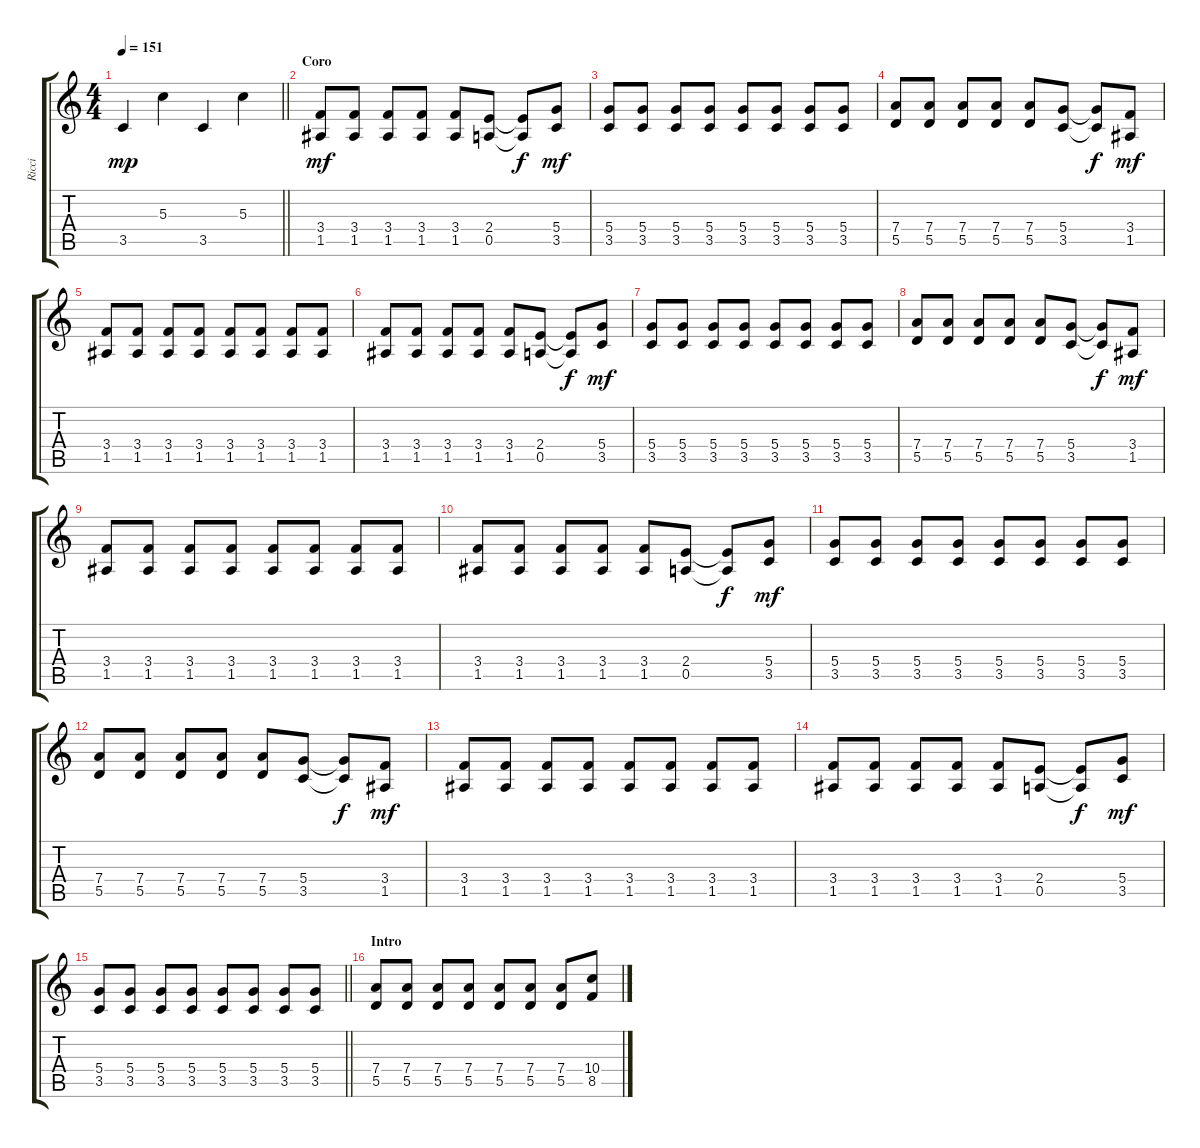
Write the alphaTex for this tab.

\track ("Ricci" "Ricci") {instrument overdrivenguitar}
\staff {score tabs}
\tuning (E4 B3 G3 D3 A2 D2) {hide}
\ts (4 4)
\tempo 151
\clef g2
\barLineRight lightlight
\ks c
3.5{t}.4{dy mp} 5.3.4 3.5.4 5.3.4 |
\section ("" "Coro")
(3.4 1.5).8{dy mf} (3.4 1.5).8 (3.4 1.5).8 (3.4 1.5).8 (3.4 1.5).8 (2.4 0.5).8 (2.4{t} 0.5{t}).8{dy f} (5.4 3.5).8{dy mf} |
(5.4 3.5).8 (5.4 3.5).8 (5.4 3.5).8 (5.4 3.5).8 (5.4 3.5).8 (5.4 3.5).8 (5.4 3.5).8 (5.4 3.5).8 |
(7.4 5.5).8 (7.4 5.5).8 (7.4 5.5).8 (7.4 5.5).8 (7.4 5.5).8 (5.4 3.5).8 (5.4{t} 3.5{t}).8{dy f} (3.4 1.5).8{dy mf} |
(3.4 1.5).8 (3.4 1.5).8 (3.4 1.5).8 (3.4 1.5).8 (3.4 1.5).8 (3.4 1.5).8 (3.4 1.5).8 (3.4 1.5).8 |
(3.4 1.5).8 (3.4 1.5).8 (3.4 1.5).8 (3.4 1.5).8 (3.4 1.5).8 (2.4 0.5).8 (2.4{t} 0.5{t}).8{dy f} (5.4 3.5).8{dy mf} |
(5.4 3.5).8 (5.4 3.5).8 (5.4 3.5).8 (5.4 3.5).8 (5.4 3.5).8 (5.4 3.5).8 (5.4 3.5).8 (5.4 3.5).8 |
(7.4 5.5).8 (7.4 5.5).8 (7.4 5.5).8 (7.4 5.5).8 (7.4 5.5).8 (5.4 3.5).8 (5.4{t} 3.5{t}).8{dy f} (3.4 1.5).8{dy mf} |
(3.4 1.5).8 (3.4 1.5).8 (3.4 1.5).8 (3.4 1.5).8 (3.4 1.5).8 (3.4 1.5).8 (3.4 1.5).8 (3.4 1.5).8 |
(3.4 1.5).8 (3.4 1.5).8 (3.4 1.5).8 (3.4 1.5).8 (3.4 1.5).8 (2.4 0.5).8 (2.4{t} 0.5{t}).8{dy f} (5.4 3.5).8{dy mf} |
(5.4 3.5).8 (5.4 3.5).8 (5.4 3.5).8 (5.4 3.5).8 (5.4 3.5).8 (5.4 3.5).8 (5.4 3.5).8 (5.4 3.5).8 |
(7.4 5.5).8 (7.4 5.5).8 (7.4 5.5).8 (7.4 5.5).8 (7.4 5.5).8 (5.4 3.5).8 (5.4{t} 3.5{t}).8{dy f} (3.4 1.5).8{dy mf} |
(3.4 1.5).8 (3.4 1.5).8 (3.4 1.5).8 (3.4 1.5).8 (3.4 1.5).8 (3.4 1.5).8 (3.4 1.5).8 (3.4 1.5).8 |
(3.4 1.5).8 (3.4 1.5).8 (3.4 1.5).8 (3.4 1.5).8 (3.4 1.5).8 (2.4 0.5).8 (2.4{t} 0.5{t}).8{dy f} (5.4 3.5).8{dy mf} |
\barLineRight lightlight
(5.4 3.5).8 (5.4 3.5).8 (5.4 3.5).8 (5.4 3.5).8 (5.4 3.5).8 (5.4 3.5).8 (5.4 3.5).8 (5.4 3.5).8 |
\section ("" "Intro")
(7.4 5.5).8 (7.4 5.5).8 (7.4 5.5).8 (7.4 5.5).8 (7.4 5.5).8 (7.4 5.5).8 (7.4 5.5).8 (10.4 8.5).8
